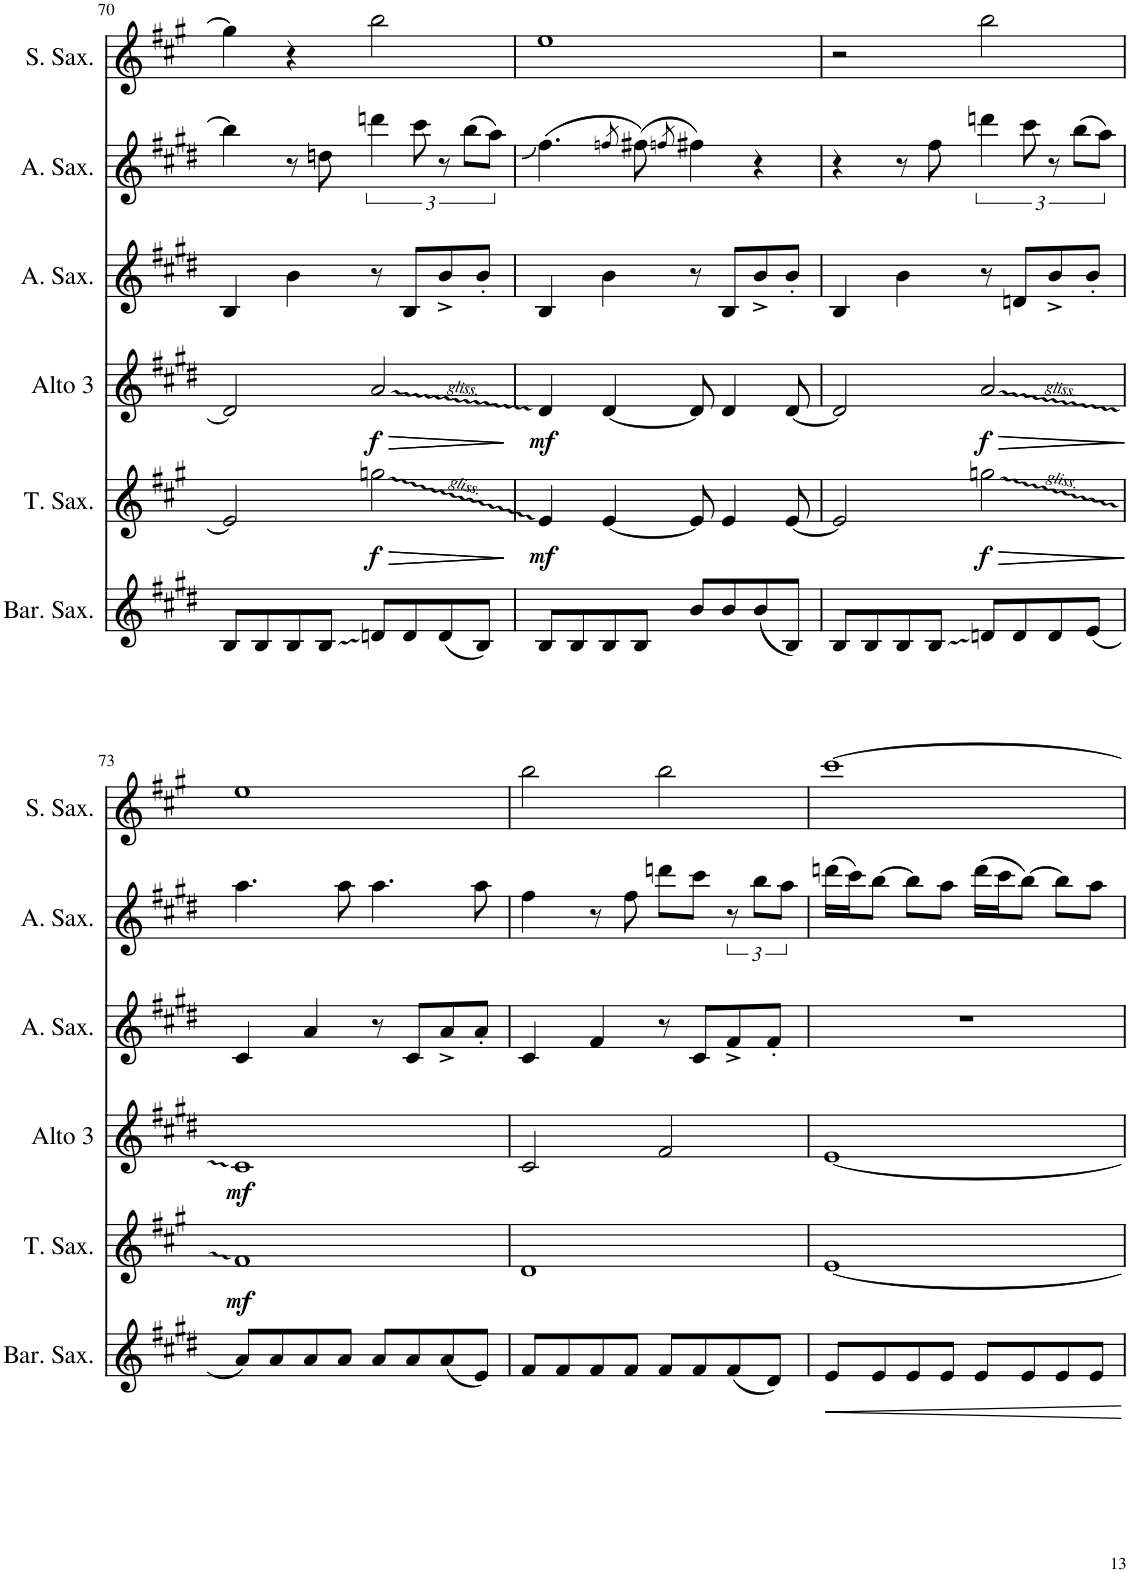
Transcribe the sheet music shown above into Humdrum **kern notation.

**kern	**kern	**dynam	**kern	**dynam	**kern	**kern	**kern
*part6	*part5	*part5	*part4	*part4	*part3	*part2	*part1
*staff6	*staff5	*staff5	*staff4	*staff4	*staff3	*staff2	*staff1
*I"Baritone Saxophone	*I"Tenor Saxophone	*	*I"Alto Sax 3	*	*I"Alto Sax 2	*I"Alto Saxophone	*I"Soprano Saxophone
*I'Bar. Sax.	*I'T. Sax.	*	*I'Alto 3	*	*I'Alto 2	*I'A. Sax.	*I'S. Sax.
!!LO:PB:g=z
*clefG2	*clefG2	*	*clefG2	*	*clefG2	*clefG2	*clefG2
*Trd12c21	*Trd8c14	*	*Trd5c9	*	*Trd5c9	*Trd5c9	*Trd1c2
*k[f#c#g#d#]	*k[f#c#g#]	*	*k[f#c#g#d#]	*	*k[f#c#g#d#]	*k[f#c#g#d#]	*k[f#c#g#]
*M4/4	*M4/4	*	*M4/4	*	*M4/4	*M4/4	*M4/4
=70	=70	=70	=70	=70	=70	=70	=70
8B/L	2e/]	.	2d#/]	.	4B/	4bb\]	4gg#\]
8B/	.	.	.	.	.	.	.
8B/	.	.	.	.	4b\	8r	4r
8B/J	.	.	.	.	.	8ddn\	.
!	!	!LO:HP:b	!	!	!	!	!
!	!	!LO:HP:n=1:b	!	!LO:HP:b	!	!	!
!	!	!LO:DY:n=1:b	!	!LO:HP:n=1:b	!	!	!
!	!	!	!	!LO:DY:n=1:b	!	!	!
8dn/L	2ggn\	> > f	2a/	> > f	8r	6dddn\	2bb\
8d/	.	.	.	.	8B/L	.	.
.	.	.	.	.	.	12ccc#\	.
(8d/	.	.	.	.	8b^/	12r	.
.	.	.	.	.	.	(>12bb\L	.
8B/J)	.	.	.	.	8b'/J	.	.
.	.	.	.	.	.	12aa\J)	.
.	.	]	.	]	.	.	.
=71	=71	=71	=71	=71	=71	=71	=71
!	!	!LO:DY:b	!	!LO:DY:b	!	!	!
8B/L	4e/	mf	4d#/	mf	4B/	(>4.ff#\	1ee
8B/	.	.	.	.	.	.	.
8B/	[4e/	]	[4d#/	]	4b\	.	.
.	.	.	.	.	.	8qffn/	.
8B/J	.	.	.	.	.	(>8ff#X\)	.
.	.	.	.	.	.	8qffn/	.
8b/L	8e/]	.	8d#/]	.	8r	4ff#X\)	.
8b/	4e/	.	4d#/	.	8B/L	.	.
(8b/	.	.	.	.	8b^/	4r	.
8B/J)	[8e/	.	[8d#/	.	8b'/J	.	.
=72	=72	=72	=72	=72	=72	=72	=72
8B/L	2e/]	.	2d#/]	.	4B/	4r	2r
8B/	.	.	.	.	.	.	.
8B/	.	.	.	.	4b\	8r	.
8B/J	.	.	.	.	.	8ff#\	.
!	!	!LO:HP:b	!	!	!	!	!
!	!	!LO:HP:n=1:b	!	!LO:HP:b	!	!	!
!	!	!LO:DY:n=1:b	!	!LO:HP:n=1:b	!	!	!
!	!	!	!	!LO:DY:n=1:b	!	!	!
8dn/L	2ggn\	> > f	2a/	> > f	8r	6dddn\	2bb\
8d/	.	.	.	.	8dn/L	.	.
.	.	.	.	.	.	12ccc#\	.
8d/	.	.	.	.	8b^/	12r	.
.	.	.	.	.	.	(>12bb\L	.
(8e/J	.	.	.	.	8b'/J	.	.
.	.	.	.	.	.	12aa\J)	.
.	.	]	.	]	.	.	.
!!LO:LB:g=z
=73	=73	=73	=73	=73	=73	=73	=73
!	!	!LO:DY:b	!	!LO:DY:b	!	!	!
8a/L)	1f#	mf	1c#	mf	4c#/	4.aa\	1ee
8a/	.	.	.	.	.	.	.
8a/	.	.	.	.	4a/	.	.
8a/J	.	.	.	.	.	8aa\	.
8a/L	.	.	.	.	8r	4.aa\	.
8a/	.	.	.	.	8c#/L	.	.
(8a/	.	.	.	.	8a^/	.	.
8e/J)	.	.	.	.	8a'/J	8aa\	.
.	.	]	.	]	.	.	.
=74	=74	=74	=74	=74	=74	=74	=74
8f#/L	1d	.	2c#/	.	4c#/	4ff#\	2bb\
8f#/	.	.	.	.	.	.	.
8f#/	.	.	.	.	4f#/	8r	.
8f#/J	.	.	.	.	.	8ff#\	.
8f#/L	.	.	2f#/	.	8r	8dddn\L	2bb\
8f#/	.	.	.	.	8c#/L	8ccc#\J	.
(8f#/	.	.	.	.	8f#^/	12r	.
.	.	.	.	.	.	12bb\L	.
8d#/J)	.	.	.	.	8f#'/J	.	.
.	.	.	.	.	.	12aa\J	.
=75	=75	=75	=75	=75	=75	=75	=75
8e/L	[1e	.	[1e	.	1r	(16dddn\LL	[1ccc#
.	.	.	.	.	.	16ccc#\J)	.
8e/	.	.	.	.	.	[8bb\J	.
8e/	.	.	.	.	.	8bb\L]	.
8e/J	.	.	.	.	.	8aa\J	.
8e/L	.	.	.	.	.	(16ddd\LL	.
.	.	.	.	.	.	16ccc#\J	.
8e/	.	.	.	.	.	[8bb\J)	.
8e/	.	.	.	.	.	8bb\L]	.
8e/J	.	.	.	.	.	8aa\J	.
=	=	=	=	=	=	=	=
*-	*-	*-	*-	*-	*-	*-	*-
